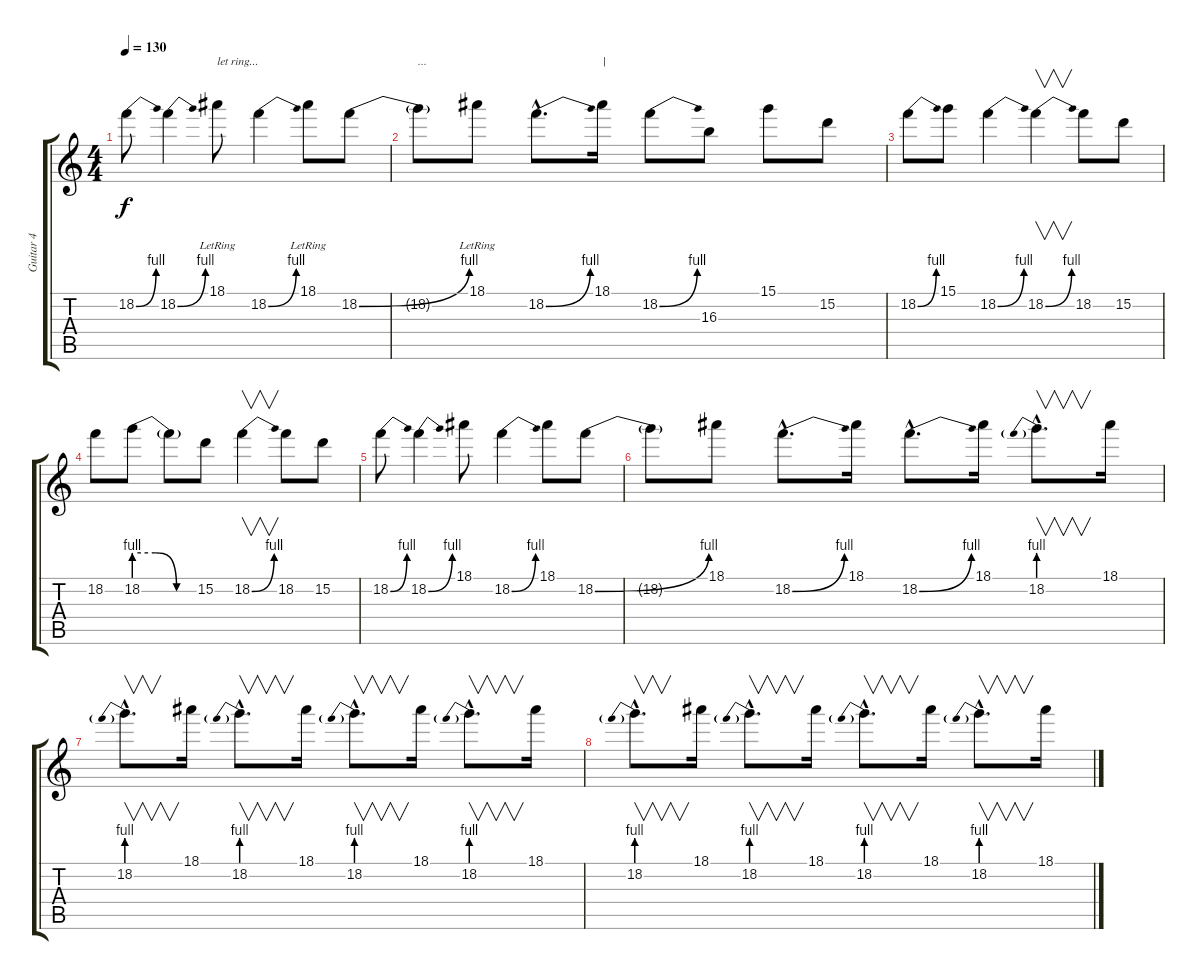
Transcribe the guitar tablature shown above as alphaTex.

\track ("Guitar 4" "Guitar 4") {instrument distortionguitar}
\staff {score tabs}
\tuning (E4 B3 G3 D3 A2 E2) {hide}
\ts (4 4)
\tempo 130
\clef g2
\ks c
18.2{be (bend 0 0 60 4)}.8{dy f} 18.2{be (bend 0 0 60 4)}.4 18.1{lr}.8{txt "let ring..."} 18.2{be (bend 0 0 60 4)}.4 18.1{lr}.8 18.2{be (bend 0 0 60 4)}.8 |
18.2{t}.8{txt "..."} 18.1{lr}.8 18.2{be (bend 0 0 60 4) hac}.8{d} 18.1.16{txt "|"} 18.2{be (bend 0 0 60 4)}.8 16.3.8 15.1.8 15.2.8 |
18.2{be (bend 0 0 60 4)}.8 15.1.8 18.2{be (bend 0 0 60 4)}.4 18.2{be (bend 0 0 60 4)}.4{v} 18.2.8 15.2.8 |
18.2.8 18.2{be (custom 0 4 20 4 40 0 60 0)}.8 18.2{t}.8 15.2.8 18.2{be (bend 0 0 60 4)}.4{v} 18.2.8 15.2.8 |
18.2{be (bend 0 0 60 4)}.8 18.2{be (bend 0 0 60 4)}.4 18.1.8 18.2{be (bend 0 0 60 4)}.4 18.1.8 18.2{be (bend 0 0 60 4)}.8 |
18.2{t}.8 18.1.8 18.2{be (bend 0 0 60 4) hac}.8{d} 18.1.16 18.2{be (bend 0 0 60 4) hac}.8{d} 18.1.16 18.2{be (prebend 0 4 60 4) hac}.8{v d} 18.1.16 |
18.2{be (prebend 0 4 60 4) hac}.8{v d} 18.1.16 18.2{be (prebend 0 4 60 4) hac}.8{v d} 18.1.16 18.2{be (prebend 0 4 60 4) hac}.8{v d} 18.1.16 18.2{be (prebend 0 4 60 4) hac}.8{v d} 18.1.16 |
18.2{be (prebend 0 4 60 4) hac}.8{v d} 18.1.16 18.2{be (prebend 0 4 60 4) hac}.8{v d} 18.1.16 18.2{be (prebend 0 4 60 4) hac}.8{v d} 18.1.16 18.2{be (prebend 0 4 60 4) hac}.8{v d} 18.1.16
